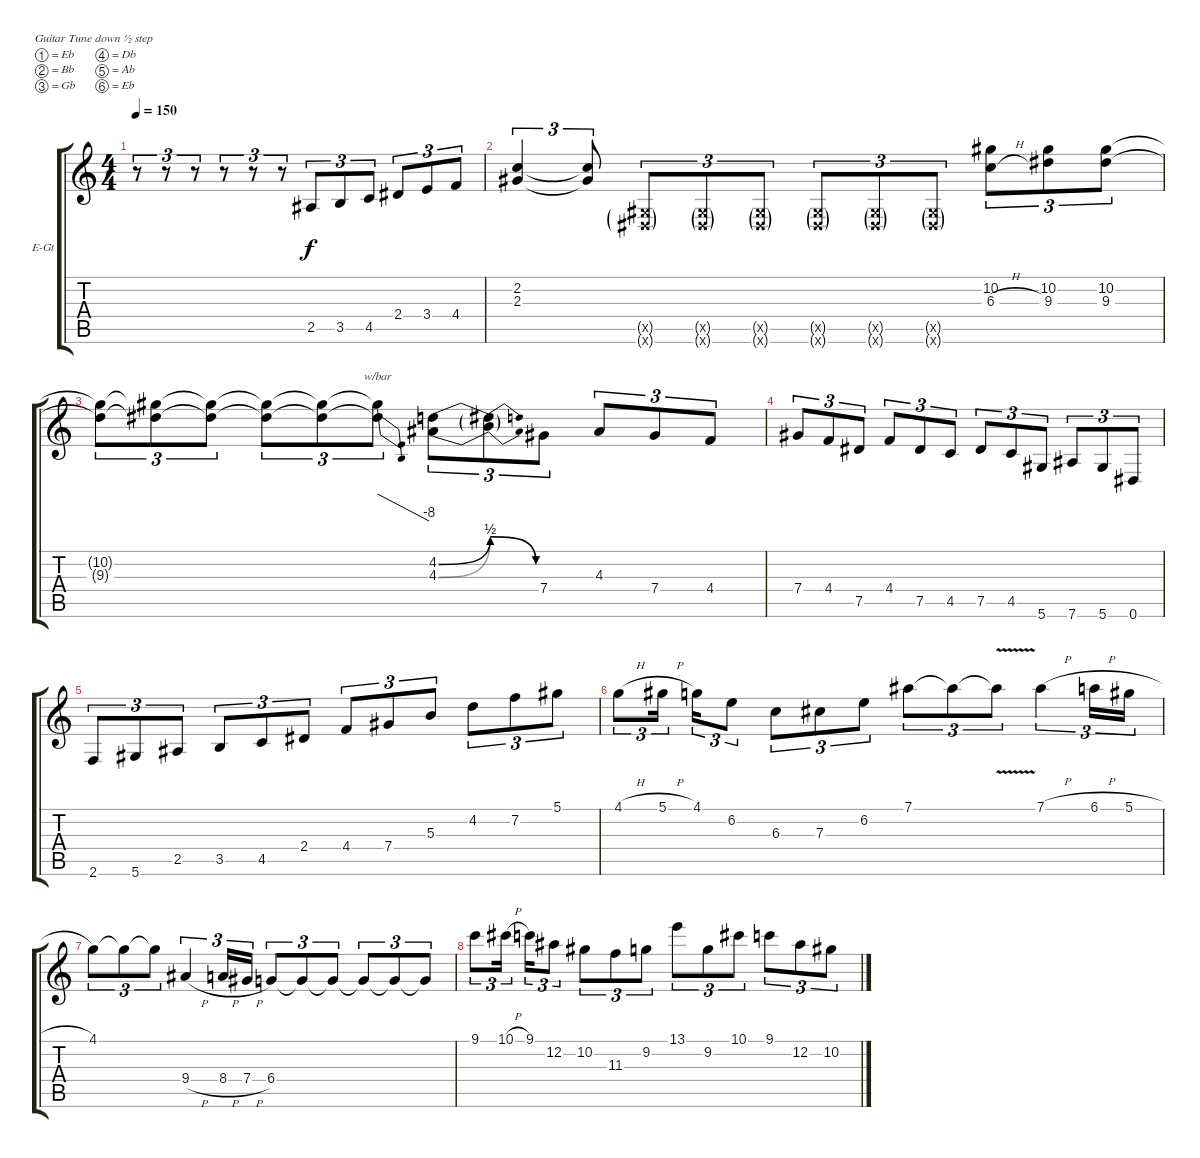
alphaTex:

\bracketExtendMode groupsimilarinstruments
\firstSystemTrackNameOrientation horizontal
\otherSystemsTrackNameOrientation horizontal
\track ("solo" "E-Gt") {instrument distortionguitar}
\staff {score tabs}
\tuning (Eb4 Bb3 Gb3 Db3 Ab2 Eb2)
\ts (4 4)
\tempo 150
\clef g2
\ks c
r.8{tu (3 2) dy f} r.8{tu (3 2)} r.8{tu (3 2)} r.8{tu (3 2)} r.8{tu (3 2)} r.8{tu (3 2)} 2.5.8{tu (3 2)} 3.5.8{tu (3 2)} 4.5.8{tu (3 2)} 2.4.8{tu (3 2)} 3.4.8{tu (3 2)} 4.4.8{tu (3 2)} |
(2.3 2.2).4{tu (3 2)} (2.3{t} 2.2{t}).8{tu (3 2)} (0.5{g x} 0.6{g x}).8{tu (3 2)} (0.5{g x} 0.6{g x}).8{tu (3 2)} (0.5{g x} 0.6{g x}).8{tu (3 2)} (0.5{g x} 0.6{g x}).8{tu (3 2)} (0.5{g x} 0.6{g x}).8{tu (3 2)} (0.6{g x} 0.5{g x}).8{tu (3 2)} (6.3{h} 10.2).8{tu (3 2)} (9.3 10.2).8{tu (3 2)} (9.3 10.2).8{tu (3 2)} |
(9.3{t} 10.2{t}).8{tu (3 2)} (9.3{t} 10.2{t}).8{tu (3 2)} (9.3{t} 10.2{t}).8{tu (3 2)} (9.3{t} 10.2{t}).8{tu (3 2)} (9.3{t} 10.2{t}).8{tu (3 2)} (9.3{t} 10.2{t}).8{tu (3 2) tbe (dive default 0 0 58.199999999999996 -32)} (4.2{be (bend 0 0 29.4 2)} 4.3{be (bend 0 0 15 2)}).8{tu (3 2)} (4.3{be (release 0 2 15 0) t} 4.2{be (release 0 2 15 0) t}).8{tu (3 2)} 7.4.8{tu (3 2)} 4.3.8{tu (3 2)} 7.4.8{tu (3 2)} 4.4.8{tu (3 2)} |
7.4.8{tu (3 2)} 4.4.8{tu (3 2)} 7.5.8{tu (3 2)} 4.4.8{tu (3 2)} 7.5.8{tu (3 2)} 4.5.8{tu (3 2)} 7.5.8{tu (3 2)} 4.5.8{tu (3 2)} 5.6.8{tu (3 2)} 7.6.8{tu (3 2)} 5.6.8{tu (3 2)} 0.6.8{tu (3 2)} |
2.6.8{tu (3 2)} 5.6.8{tu (3 2)} 2.5.8{tu (3 2)} 3.5.8{tu (3 2)} 4.5.8{tu (3 2)} 2.4.8{tu (3 2)} 4.4.8{tu (3 2)} 7.4.8{tu (3 2)} 5.3.8{tu (3 2)} 4.2.8{tu (3 2)} 7.2.8{tu (3 2)} 5.1.8{tu (3 2)} |
4.1{h}.8{tu (3 2)} 5.1{h}.16{tu (3 2)} 4.1.16{tu (3 2)} 6.2.8{tu (3 2)} 6.3.8{tu (3 2)} 7.3.8{tu (3 2)} 6.2.8{tu (3 2)} 7.1.8{tu (3 2)} 7.1{t}.8{tu (3 2)} 7.1{v t}.8{tu (3 2)} 7.1{h}.4{tu (3 2)} 6.1{h}.16{tu (3 2)} 5.1{h}.16{tu (3 2)} |
4.1.8{tu (3 2)} 4.1{t}.8{tu (3 2)} 4.1{t}.8{tu (3 2)} 9.4{h}.4{tu (3 2)} 8.4{h}.16{tu (3 2)} 7.4{h}.16{tu (3 2)} 6.4.8{tu (3 2)} 6.4{t}.8{tu (3 2)} 6.4{t}.8{tu (3 2)} 6.4{t}.8{tu (3 2)} 6.4{t}.8{tu (3 2)} 6.4{t}.8{tu (3 2)} |
9.1.8{tu (3 2)} 10.1{h}.16{tu (3 2)} 9.1.16{tu (3 2)} 12.2.8{tu (3 2)} 10.2.8{tu (3 2)} 11.3.8{tu (3 2)} 9.2.8{tu (3 2)} 13.1.8{tu (3 2)} 9.2.8{tu (3 2)} 10.1.8{tu (3 2)} 9.1.8{tu (3 2)} 12.2.8{tu (3 2)} 10.2.8{tu (3 2)}
